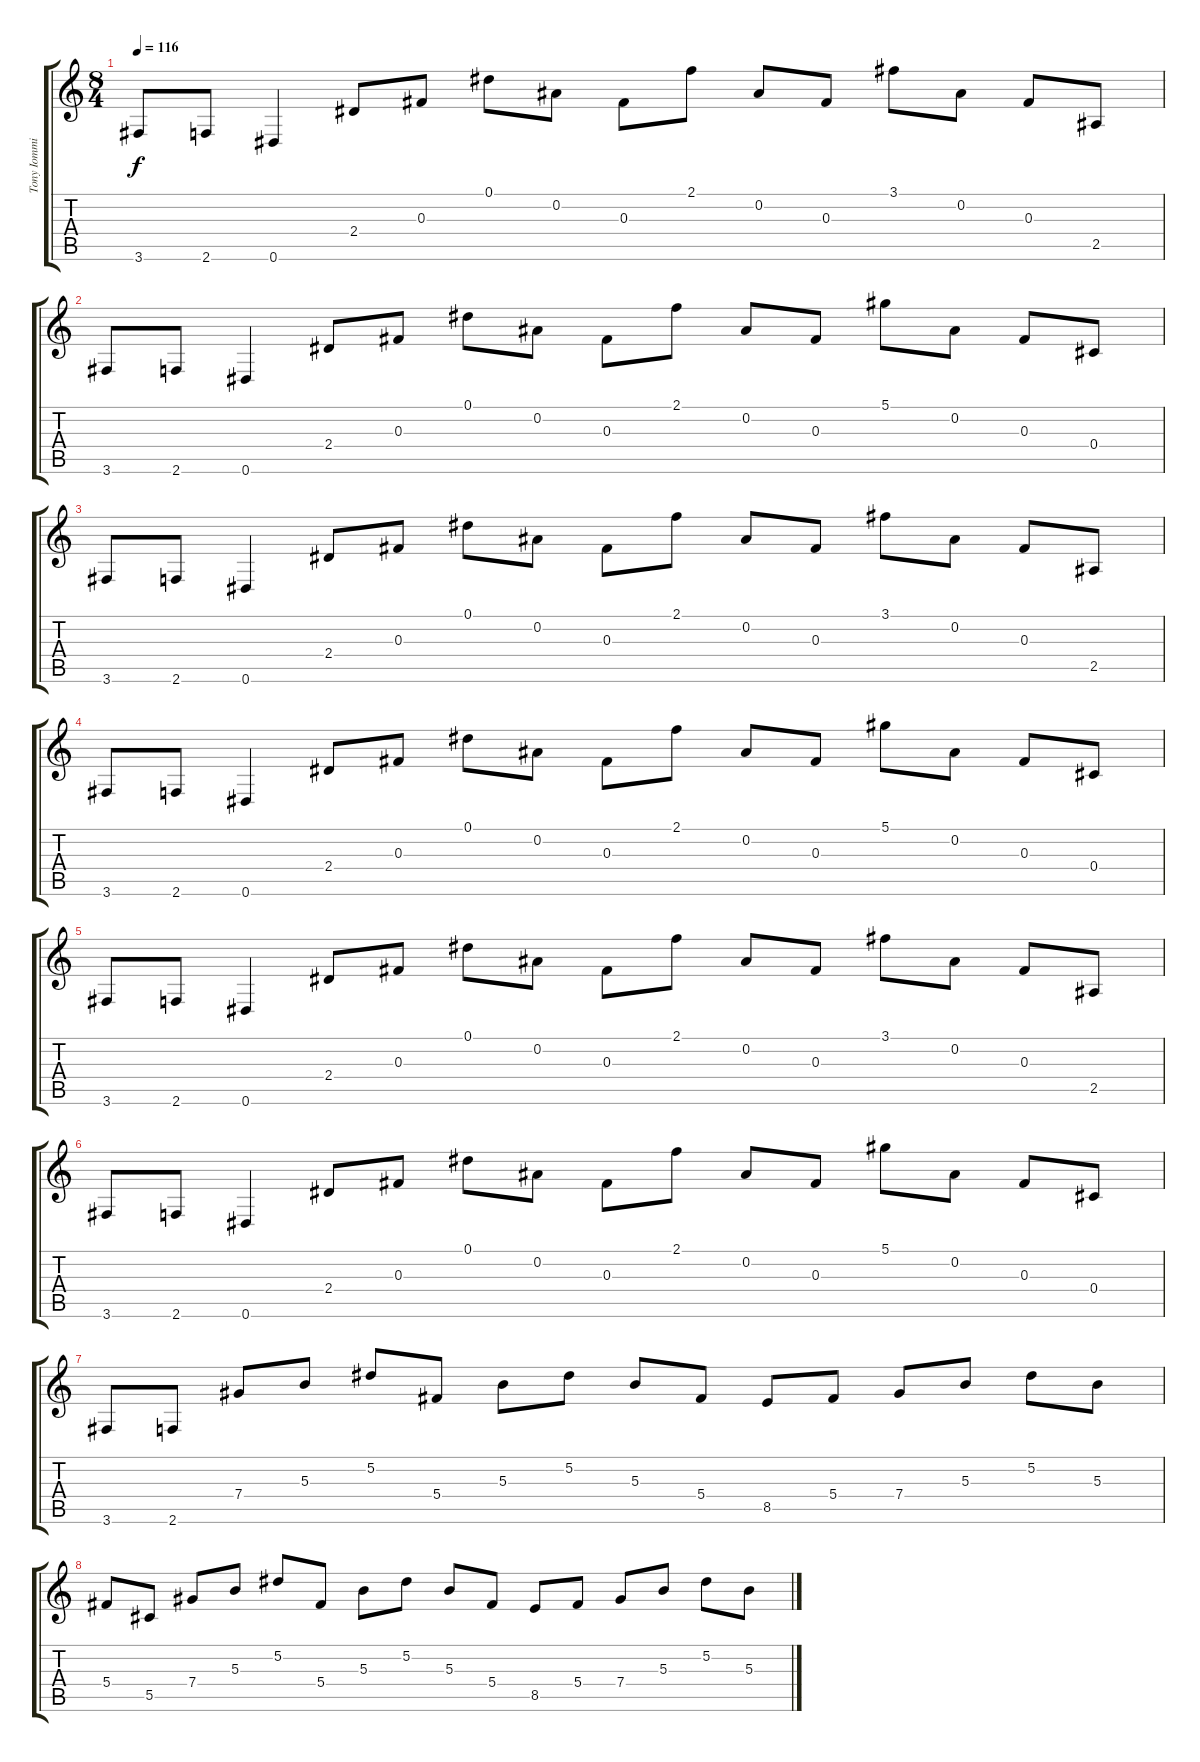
\track ("Tony Iommi - Acoustic (steel)" "Tony Iommi") {instrument acousticguitarsteel}
\staff {score tabs}
\tuning (Eb4 Bb3 Gb3 Db3 Ab2 Eb2) {hide}
\ts (8 4)
\tempo 116
\clef g2
\ks c
3.6.8{dy f} 2.6.8 0.6.4 2.4.8 0.3.8 0.1.8 0.2.8 0.3.8 2.1.8 0.2.8 0.3.8 3.1.8 0.2.8 0.3.8 2.5.8 |
3.6.8 2.6.8 0.6.4 2.4.8 0.3.8 0.1.8 0.2.8 0.3.8 2.1.8 0.2.8 0.3.8 5.1.8 0.2.8 0.3.8 0.4.8 |
3.6.8 2.6.8 0.6.4 2.4.8 0.3.8 0.1.8 0.2.8 0.3.8 2.1.8 0.2.8 0.3.8 3.1.8 0.2.8 0.3.8 2.5.8 |
3.6.8 2.6.8 0.6.4 2.4.8 0.3.8 0.1.8 0.2.8 0.3.8 2.1.8 0.2.8 0.3.8 5.1.8 0.2.8 0.3.8 0.4.8 |
3.6.8 2.6.8 0.6.4 2.4.8 0.3.8 0.1.8 0.2.8 0.3.8 2.1.8 0.2.8 0.3.8 3.1.8 0.2.8 0.3.8 2.5.8 |
3.6.8 2.6.8 0.6.4 2.4.8 0.3.8 0.1.8 0.2.8 0.3.8 2.1.8 0.2.8 0.3.8 5.1.8 0.2.8 0.3.8 0.4.8 |
3.6.8 2.6.8 7.4.8 5.3.8 5.2.8 5.4.8 5.3.8 5.2.8 5.3.8 5.4.8 8.5.8 5.4.8 7.4.8 5.3.8 5.2.8 5.3.8 |
5.4.8 5.5.8 7.4.8 5.3.8 5.2.8 5.4.8 5.3.8 5.2.8 5.3.8 5.4.8 8.5.8 5.4.8 7.4.8 5.3.8 5.2.8 5.3.8
